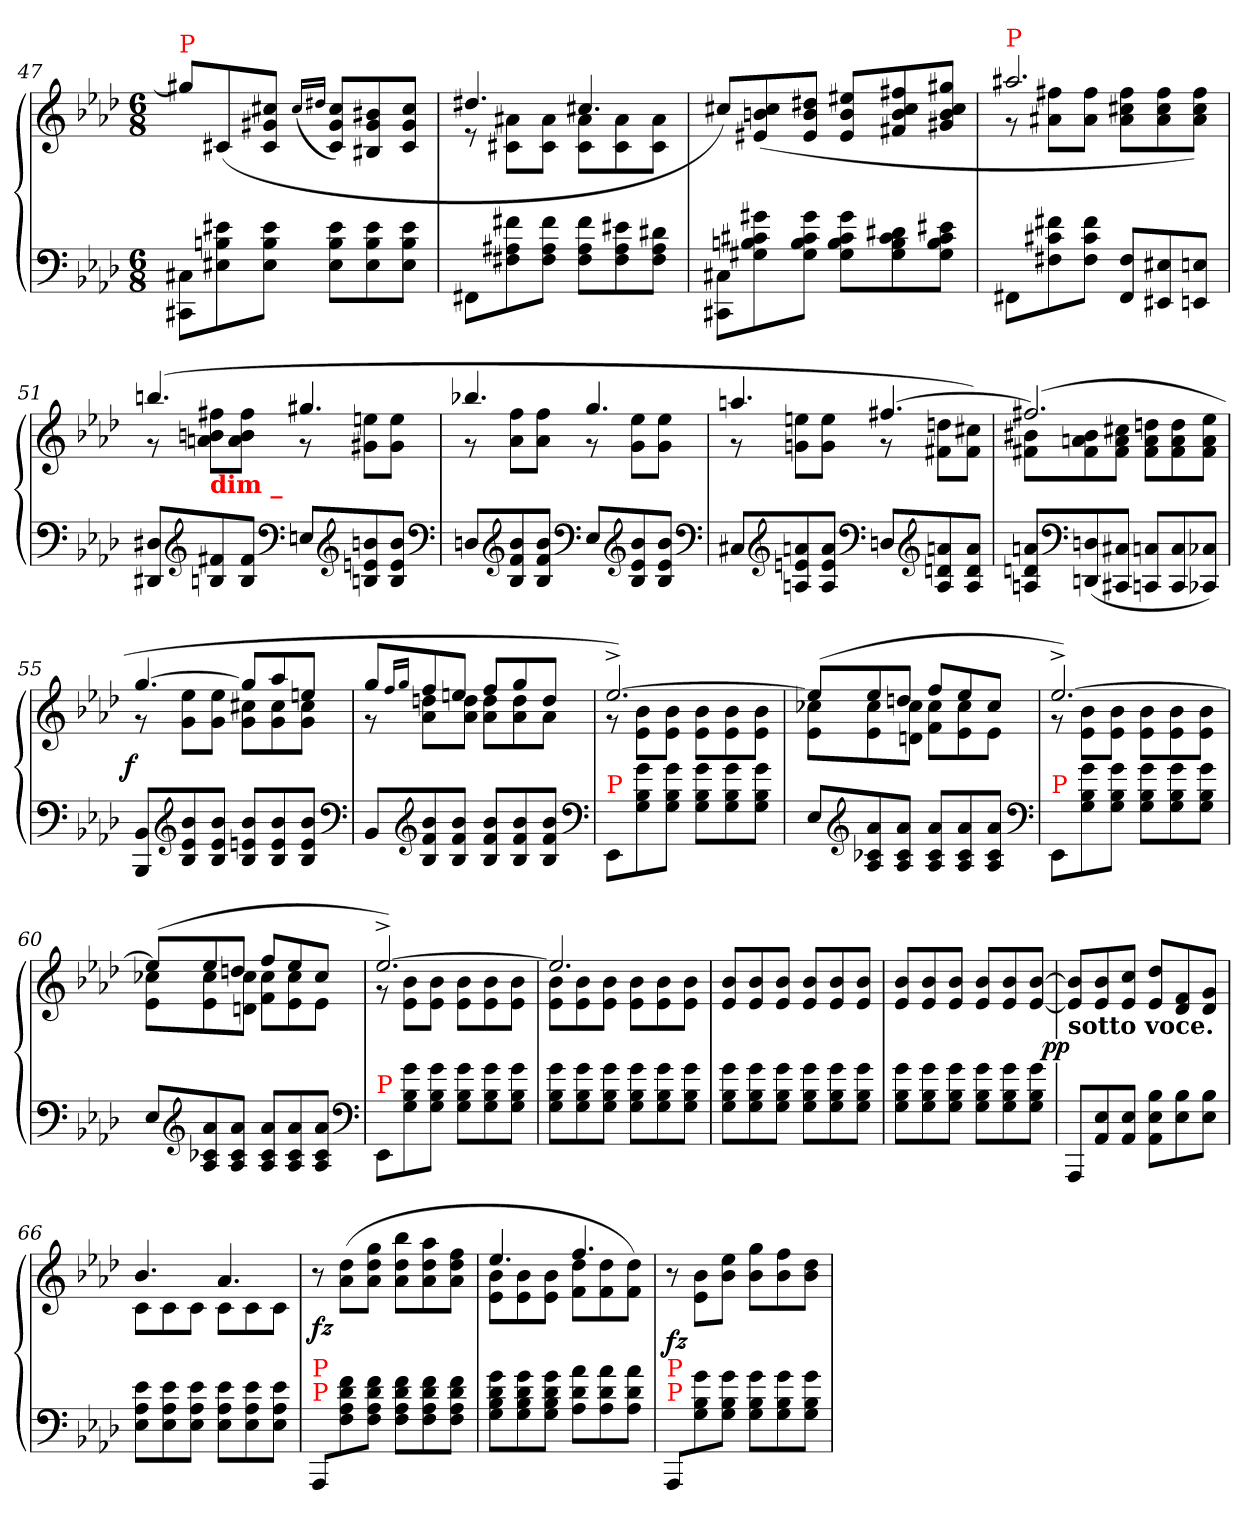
**kern	**kern	**dynam
*part1	*part1	*part1
*staff2	*staff1	*staff1/2
*clefF4	*clefG2	*
*k[b-e-a-d-]	*k[b-e-a-d-]	*
*A-:	*A-:	*
*M6/8	*M6/8	*
=47	=47	=47
!	!LO:TX:a:color=red:t=P	!
8C#X 8CC#XL	8gg#XL]	.
8e#X 8Bn 8E#X	(>8c#X	.
8e# 8B 8E#J	8cc# 8g# 8c#J	.
.	(<16qqcc#/LL	.
.	16qqdd#X/JJ	.
8e# 8B 8E#L	8cc# 8g# 8c#L)	.
8e# 8B 8E#	8b#X 8g# 8B#X	.
8e# 8B 8E#J	8cc# 8g# 8c#J	.
=48	=48	=48
*	*^	*
8FF#XL	4.dd#X	8re	.
8f#X 8A#X 8F#X	.	8a#X 8c#XL	.
8f# 8A# 8F#J	.	8a# 8c#J	.
8f# 8A# 8F#L	4.cc#	8a# 8c#L	.
8e#X 8A# 8F#	.	8a# 8c#	.
8d#X 8A# 8F#J	.	8a# 8c#J	.
*	*v	*v	*
=49	=49	=49
8C#X 8CC#XL	8cc#XL)	.
8g# 8c#X 8Bn 8G#X	(>8cc# 8bn 8e#X	.
8g# 8c# 8B 8G#J	8dd#X 8b 8e#J	.
8g# 8c# 8B 8G#L	8ee#X/ 8b/ 8e#/L	.
8d#X 8c# 8B 8G#	8ff#X 8cc# 8b 8f#	.
8e#X 8c# 8B 8G#J	8gg#X 8cc# 8b 8g#J	.
=50	=50	=50
*	*^	*
!	!LO:TX:a:color=red:t=P	!	!
8FF#XL	2.aa#	8rg	.
8f# 8c#X 8F#	.	8ff#X 8a#XL	.
8f# 8c# 8F#J	.	8ff# 8a#J	.
8F# 8FF#L	.	8ff# 8cc# 8a#L	.
8E#X 8EE#X	.	8ff# 8cc# 8a#	.
8En 8EEnJ	.	8ff# 8cc# 8a#J)	.
=51	=51	=51	=51
8D#X 8DD#XL	(>4.bbn	8rg	.
*clefG2	*	*	*
!	!	!LO:TX:b:B:color=red:t=dim _	!
8f#X 8Bn	.	8ff#X 8bn 8anL	.
8f# 8BJ	.	8ff# 8b 8aJ	.
*clefF4	*	*	*
8EnL	4.gg#X	8rg	.
*clefG2	*	*	*
8bn 8en 8Bn	.	8een 8g#XL	.
8b 8e 8BJ	.	8ee 8g#J	.
*clefF4	*	*	*
=52	=52	=52	=52
8DnL	4.bb-X	8rg	.
*clefG2	*	*	*
8b- 8f 8B-	.	8ff 8a-L	.
8b- 8f 8B-J	.	8ff 8a-J	.
*clefF4	*	*	*
8E-L	4.gg	8rg	.
*clefG2	*	*	*
8b- 8e- 8B-	.	8ee- 8gL	.
8b- 8e- 8B-J	.	8ee- 8gJ	.
*clefF4	*	*	*
=53	=53	=53	=53
8C#XL	4.aan	8rg	.
*clefG2	*	*	*
8an 8en 8A	.	8een 8gnL	.
8a 8e 8AJ	.	8ee 8gJ	.
*clefF4	*	*	*
8DnL	[4.ff#X	8rg	.
*clefG2	*	*	*
8an 8dn 8A	.	8ddn 8f#XL	.
8a 8d 8AJ	.	8cc#X 8f#J)	.
=54	=54	=54	=54
8an 8dn 8AL	(>2.ff#X]	8b#X 8f#XL	.
*clefF4	*	*	*
(<8Dn 8DDn	.	8b# 8an 8f#	.
8C#X 8CC#XJ	.	8cc#X 8a 8f#J	.
8Cn 8CCnL	.	8ddn 8a 8f#L	.
8C 8CC	.	8dd 8a 8f#	.
8C-X 8CC-XJ)	.	8ee- 8a 8f#J	.
=55	=55	=55	=55
!	!	!	!LO:DY:rj
8BB- 8BBB-L	[4.gg	8rg	f
*clefG2	*	*	*
8b- 8e- 8B-	.	8ee- 8gL	.
8b- 8e- 8B-J	.	8ee- 8gJ	.
8b- 8en 8B-L	8ggL]	8cc#X 8gL	.
8b- 8e 8B-	8aa-	8cc# 8g	.
8b- 8e 8B-J	8eenJ	8cc# 8gJ	.
*clefF4	*	*	*
=56	=56	=56	=56
8BB-L	8ggL	8rg	.
*clefG2	*	*	*
.	16qqff/LL	.	.
.	16qqgg/JJ	.	.
8b- 8f 8B-	8ff	8ddn 8a-L	.
8b- 8f 8B-J	8eenJ	8dd 8a-J	.
8b- 8f 8B-L	8ffL	8dd 8a-L	.
8b- 8f 8B-	8gg	8dd 8a-	.
8b- 8f 8B-J	8ddJ	8a-J	.
*clefF4	*	*	*
=57	=57	=57	=57
!LO:TX:a:color=red:t=P	!	!	!
8EE-/L	[2.ee-^>)	8rg	.
8g\ 8B-\ 8G\	.	8b- 8e-L	.
8g\ 8B-\ 8G\J	.	8b- 8e-J	.
8g 8B- 8GL	.	8b- 8e-L	.
8g 8B- 8G	.	8b- 8e-	.
8g 8B- 8GJ	.	8b- 8e-J	.
=58	=58	=58	=58
8E-L	(>8ee-L]	8cc-X 8e-L	.
*clefG2	*	*	*
8a- 8c-X 8A-	8ee-	8cc- 8e-	.
8a- 8c- 8A-J	8ddnJ	8cc- 8dnJ	.
8a- 8c- 8A-L	8ffL	8cc- 8fL	.
8a- 8c- 8A-	8ee-	8cc- 8e-	.
8a- 8c- 8A-J	8cc-J	8e-J	.
*clefF4	*	*	*
=59	=59	=59	=59
!LO:TX:a:color=red:t=P	!	!	!
8EE-/L	[2.ee-^>)	8rg	.
8g\ 8B-\ 8G\	.	8b- 8e-L	.
8g\ 8B-\ 8G\J	.	8b- 8e-J	.
8g 8B- 8GL	.	8b- 8e-L	.
8g 8B- 8G	.	8b- 8e-	.
8g 8B- 8GJ	.	8b- 8e-J	.
=60	=60	=60	=60
8E-L	(>8ee-L]	8cc-X 8e-L	.
*clefG2	*	*	*
8a- 8c-X 8A-	8ee-	8cc- 8e-	.
8a- 8c- 8A-J	8ddnJ	8cc- 8dnJ	.
8a- 8c- 8A-L	8ffL	8cc- 8fL	.
8a- 8c- 8A-	8ee-	8cc- 8e-	.
8a- 8c- 8A-J	8cc-J	8e-J	.
*clefF4	*	*	*
=61	=61	=61	=61
!LO:TX:a:color=red:t=P	!	!	!
8EE-/L	[2.ee-^>)	8rg	.
8g\ 8B-\ 8G\	.	8b- 8e-L	.
8g\ 8B-\ 8G\J	.	8b- 8e-J	.
8g 8B- 8GL	.	8b- 8e-L	.
8g 8B- 8G	.	8b- 8e-	.
8g 8B- 8GJ	.	8b- 8e-J	.
=62	=62	=62	=62
8g 8B- 8GL	2.ee-]	8b- 8e-L	.
8g 8B- 8G	.	8b- 8e-	.
8g 8B- 8GJ	.	8b- 8e-J	.
8g 8B- 8GL	.	8b- 8e-L	.
8g 8B- 8G	.	8b- 8e-	.
8g 8B- 8GJ	.	8b- 8e-J	.
*	*v	*v	*
=63	=63	=63
8g 8B- 8GL	8b- 8e-L	.
8g 8B- 8G	8b- 8e-	.
8g 8B- 8GJ	8b- 8e-J	.
8g 8B- 8GL	8b- 8e-L	.
8g 8B- 8G	8b- 8e-	.
8g 8B- 8GJ	8b- 8e-J	.
=64	=64	=64
8g 8B- 8GL	8b- 8e-L	.
8g 8B- 8G	8b- 8e-	.
8g 8B- 8GJ	8b- 8e-J	.
8g 8B- 8GL	8b- 8e-L	.
8g 8B- 8G	8b- 8e-	.
8g 8B- 8GJ	[8b- [8e-J	.
=65	=65	=65
!	!LO:TX:b:B:t=sotto voce.	!
!	!	!LO:DY:rj
8AAA-L	8b-] 8e-]L	pp
8E- 8AA-	8b- 8e-	.
8E- 8AA-J	8cc 8e-J	.
8B- 8E- 8AA-L	8dd- 8e-L	.
8B- 8E-	8f 8d-	.
8B- 8E-J	8g 8d-J	.
=66	=66	=66
*	*^	*
8e- 8A- 8E-L	4.b-	8cL	.
8e- 8A- 8E-	.	8c	.
8e- 8A- 8E-J	.	8cJ	.
8e- 8A- 8E-L	4.a-	8cL	.
8e- 8A- 8E-	.	8c	.
8e- 8A- 8E-J	.	8cJ	.
=67	=67	=67	=67
!LO:TX:a:color=red:t=P	!	!	!
!LO:TX:a:color=red:t=P	!	!	!
*	*v	*v	*
8AAA-/L	8r	fz
8f\ 8d-\ 8A-\ 8F\	(>8dd- 8a-L	.
8f\ 8d-\ 8A-\ 8F\J	8gg 8dd- 8a-J	.
8f 8d- 8A- 8FL	8bb- 8dd- 8a-L	.
8f 8d- 8A- 8F	8aa- 8dd- 8a-	.
8f 8d- 8A- 8FJ	8ff 8dd- 8a-J	.
=68	=68	=68
*	*^	*
8g 8d- 8B- 8GL	4.ee-	8b- 8e-L	.
8g 8d- 8B- 8G	.	8b- 8e-	.
8g 8d- 8B- 8GJ	.	8b- 8e-J	.
8a- 8d- 8A-L	4.ff	8dd- 8fL	.
8a- 8d- 8A-	.	8dd- 8f	.
8a- 8d- 8A-J	.	8dd- 8fJ)	.
=69	=69	=69	=69
!LO:TX:a:color=red:t=P	!	!	!
!LO:TX:a:color=red:t=P	!	!	!
*	*v	*v	*
8AAA-/L	8r	fz
8g\ 8B-\ 8G\	8b-\ 8e-\L	.
8g\ 8B-\ 8G\J	8ee- 8b-J	.
8g 8B- 8GL	8gg 8b-L	.
8g 8B- 8G	8ff 8b-	.
8g 8B- 8GJ	8dd- 8b-J	.
=	=	=
*-	*-	*-
